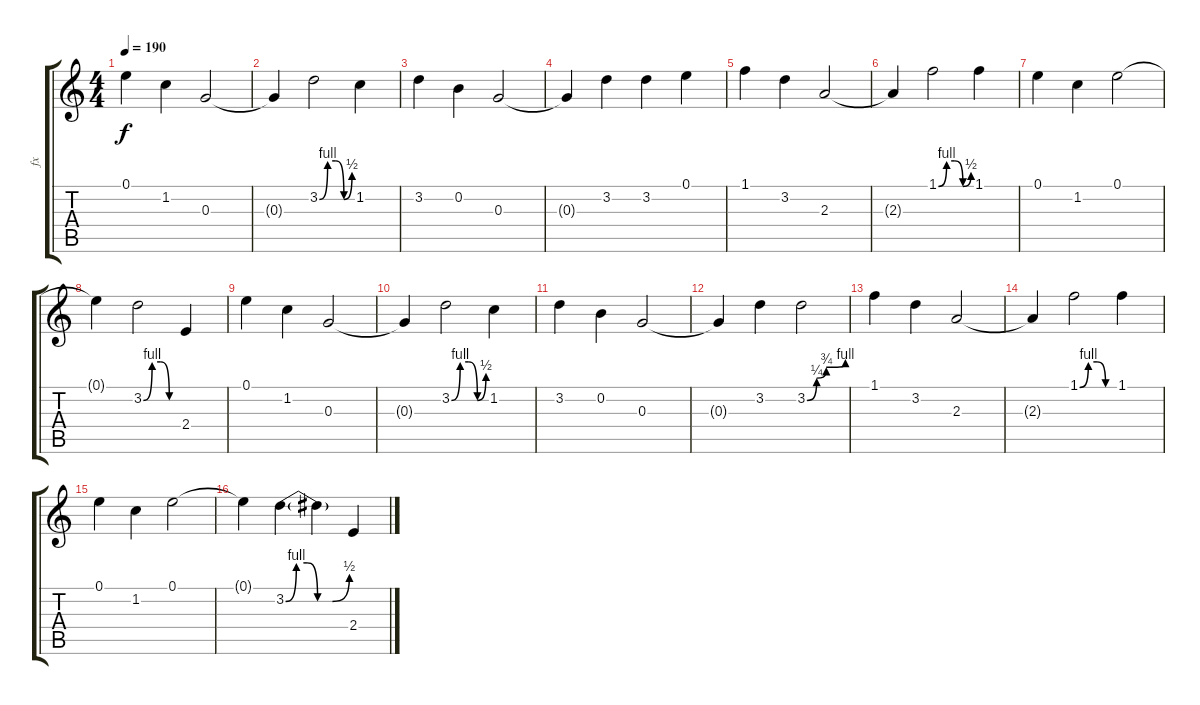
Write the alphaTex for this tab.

\track ("fx" "fx") {instrument distortionguitar}
\staff {score tabs}
\tuning (E4 B3 G3 D3 A2 E2) {hide}
\ts (4 4)
\tempo 190
\clef g2
\ks c
0.1.4{dy f} 1.2.4 0.3.2 |
0.3{t}.4 3.2{be (custom 0 0 15 4 30 4 45 0 60 2)}.2 1.2.4 |
3.2.4 0.2.4 0.3.2 |
0.3{t}.4 3.2.4 3.2.4 0.1.4 |
1.1.4 3.2.4 2.3.2 |
2.3{t}.4 1.1{be (custom 0 0 15 4 30 4 45 0 60 2)}.2 1.1.4 |
0.1.4 1.2.4 0.1.2 |
0.1{t}.4 3.2{be (custom 0 0 15 4 30 4 45 0 60 0)}.2 2.4.4 |
0.1.4 1.2.4 0.3.2 |
0.3{t}.4 3.2{be (custom 0 0 15 4 30 4 45 0 60 2)}.2 1.2.4 |
3.2.4 0.2.4 0.3.2 |
0.3{t}.4 3.2.4 3.2{be (custom 0 0 15 1 30 3 60 4)}.2 |
1.1.4 3.2.4 2.3.2 |
2.3{t}.4 1.1{be (custom 0 0 15 4 30 4 45 0 60 0)}.2 1.1.4 |
0.1.4 1.2.4 0.1.2 |
0.1{t}.4 3.2{be (custom 0 0 10 4 20 4 30 0 44 0 60 2)}.4 3.2{t}.4 2.4.4
